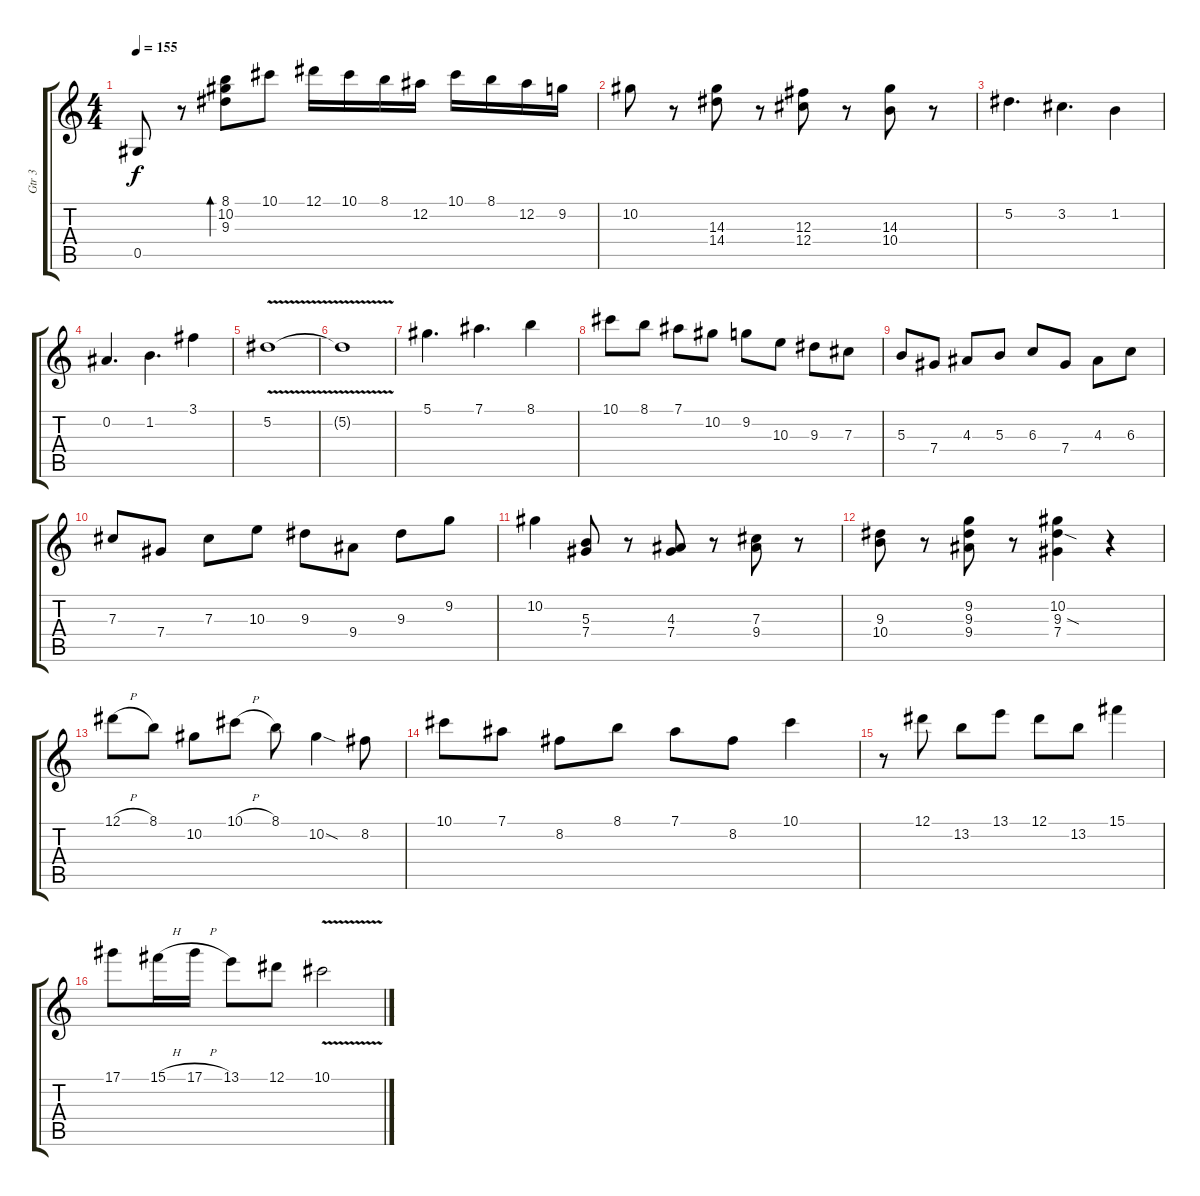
\track ("Gtr 3" "Gtr 3") {instrument electricguitarjazz}
\staff {score tabs}
\tuning (Eb4 Bb3 Gb3 Db3 Ab2 Eb2) {hide}
\ts (4 4)
\tempo 155
\clef g2
\ks c
0.5.8{dy f} r.8 (8.1 10.2 9.3).8{bd 60} 10.1.8 12.1.16 10.1.16 8.1.16 12.2.16 10.1.16 8.1.16 12.2.16 9.2.16 |
10.2.8 r.8 (14.3 14.4).8 r.8 (12.3 12.4).8 r.8 (14.3 10.4).8 r.8 |
5.2.4{d} 3.2.4{d} 1.2.4 |
0.2.4{d} 1.2.4{d} 3.1.4 |
5.2{v}.1 |
5.2{t}.1 |
5.1.4{d} 7.1.4{d} 8.1.4 |
10.1.8 8.1.8 7.1.8 10.2.8 9.2.8 10.3.8 9.3.8 7.3.8 |
5.3.8 7.4.8 4.3.8 5.3.8 6.3.8 7.4.8 4.3.8 6.3.8 |
7.3.8 7.4.8 7.3.8 10.3.8 9.3.8 9.4.8 9.3.8 9.2.8 |
10.2.4 (5.3 7.4).8 r.8 (4.3 7.4).8 r.8 (7.3 9.4).8 r.8 |
(9.3 10.4).8 r.8 (9.2 9.3 9.4).8 r.8 (10.2 9.3{sod} 7.4).4 r.4 |
12.1{h}.8 8.1.8 10.2.8 10.1{h}.8 8.1.8 10.2{sod}.4 8.2.8 |
10.1.8 7.1.8 8.2.8 8.1.8 7.1.8 8.2.8 10.1.4 |
r.8 12.1.8 13.2.8 13.1.8 12.1.8 13.2.8 15.1.4 |
17.1.8 15.1{h}.16 17.1{h}.16 13.1.8 12.1.8 10.1{v}.2
